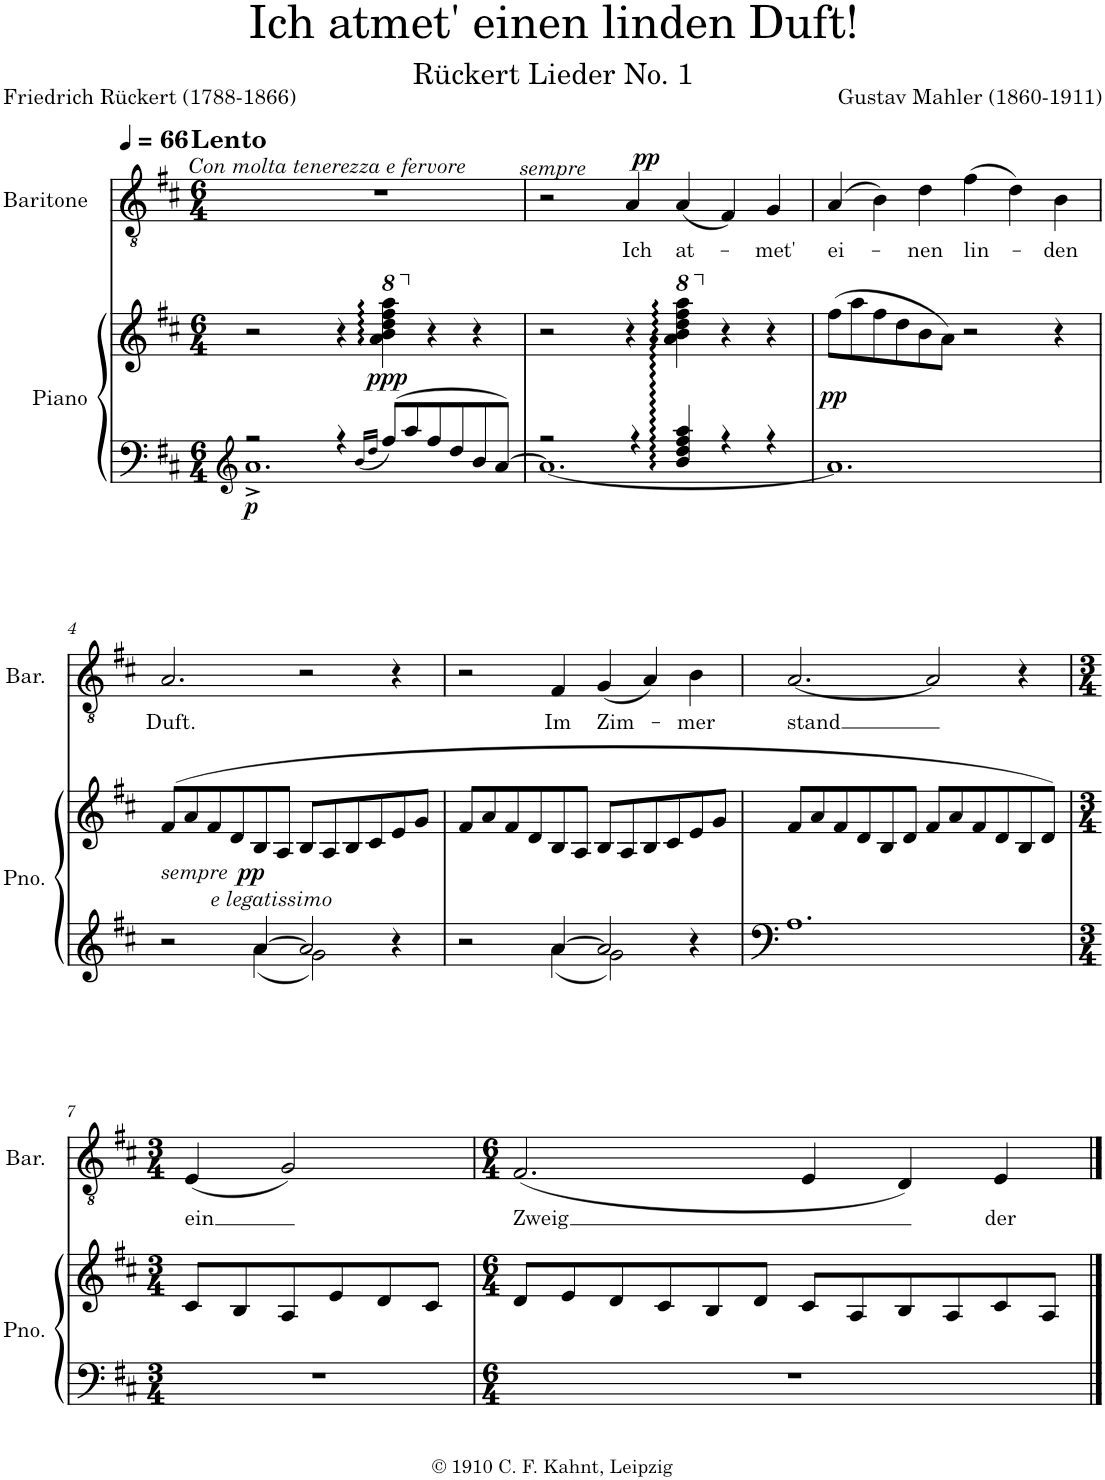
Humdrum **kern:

**kern	**kern	**dynam	**kern	**text	**dynam
*part2	*part2	*part2	*part1	*part1	*part1
*staff3	*staff2	*staff2/3	*staff1	*staff1	*staff1
*I"Piano	*	*	*I"Baritone	*	*
*I'Pno.	*	*	*I'Bar.	*	*
*clefG2	*clefG2	*	*clefGv2	*	*
*k[f#c#]	*k[f#c#]	*	*k[f#c#]	*	*
*M6/4	*M6/4	*	*M6/4	*	*
*MM66	*MM66	*	*MM66	*	*
=1	=1	=1	=1	=1	=1
*^	*	*	*	*	*
!	!	!	!	!LO:TX:a:B:t=Lento	!	!
!	!	!	!	!LO:TX:a:i:t=Con molta tenerezza e fervore	!	!
!	!	!	!LO:DY:b=2	!	!	!
2r	1.a^	2r	p	1.r	.	.
4r	.	4r	.	.	.	.
16qb/LL	.	.	.	.	.	.
16qdd/JJ	.	.	.	.	.	.
*	*	*8va	*	*	*	*
!	!	!	!LO:DY:b	!	!	!
8ff#/L	.	4aa\:: 4bb\:: 4ddd\:: 4fff#\:: 4aaa\::	ppp	.	.	.
8aa/	.	.	.	.	.	.
*	*	*X8va	*	*	*	*
8ff#/	.	4r	.	.	.	.
8dd/	.	.	.	.	.	.
8b/	.	4r	.	.	.	.
[8a^/J	.	.	.	.	.	.
=2	=2	=2	=2	=2	=2	=2
!	!	!	!	!LO:TX:a:i:t=sempre	!	!
2r	1.a_	2r	.	2r	.	.
!	!	!	!	!	!LO:LY:b	!LO:DY:a
4r	.	4r	.	4A/	Ich	pp
*	*	*8va	*	*	*	*
!	!	!	!	!	!LO:LY:b	!
4b/: 4dd/: 4ff#/: 4aa/:	.	4aa\:: 4bb\:: 4ddd\:: 4fff#\:: 4aaa\::	.	(4A/	at-	.
*	*	*X8va	*	*	*	*
4r	.	4r	.	4F#/)	.	.
!	!	!	!	!	!LO:LY:b	!
4r	.	4r	.	4G/	-met'	.
*v	*v	*	*	*	*	*
=3	=3	=3	=3	=3	=3
!	!	!LO:DY:b	!	!LO:LY:b	!
1.a]	(8ff#\L	pp	(4A/	ei-	.
.	8aa\	.	.	.	.
.	8ff#\	.	4B\)	.	.
.	8dd\	.	.	.	.
!	!	!	!	!LO:LY:b	!
.	8b\	.	4d\	-nen	.
.	8a\J)	.	.	.	.
!	!	!	!	!LO:LY:b	!
.	2r	.	(4f#\	lin-	.
.	.	.	4d\)	.	.
!	!	!	!	!LO:LY:b	!
.	4r	.	4B\	-den	.
!!LO:LB:g=z
=4	=4	=4	=4	=4	=4
*^	*	*	*	*	*
!	!	!LO:TX:b:i:t=sempre	!	!	!	!
!	!	!	!LO:DY:b	!	!LO:LY:b	!
2r	2ryy	(>8f#/L	pp	2.A/	Duft.	.
.	.	8a/	.	.	.	.
.	.	8f#/	.	.	.	.
.	.	8d/	.	.	.	.
!	!	!LO:TX:b:i:t=e legatissimo	!	!	!	!
[4a/	4a\	8B/	.	.	.	.
.	.	8A/J	.	.	.	.
2a/]	2g\	8B/L	.	2r	.	.
.	.	8A/	.	.	.	.
.	.	8B/	.	.	.	.
.	.	8c#/	.	.	.	.
4r	4ryy	8e/	.	4r	.	.
.	.	8g/J	.	.	.	.
=5	=5	=5	=5	=5	=5	=5
2r	2ryy	8f#/L	.	2r	.	.
.	.	8a/	.	.	.	.
.	.	8f#/	.	.	.	.
.	.	8d/	.	.	.	.
!	!	!	!	!	!LO:LY:b	!
[4a/	4a\	8B/	.	4F#/	Im	.
.	.	8A/J	.	.	.	.
!	!	!	!	!	!LO:LY:b	!
2a/]	2g\	8B/L	.	(4G/	Zim-	.
.	.	8A/	.	.	.	.
.	.	8B/	.	4A/)	.	.
.	.	8c#/	.	.	.	.
!	!	!	!	!	!LO:LY:b	!
4r	4ryy	8e/	.	4B\	-mer	.
.	.	8g/J	.	.	.	.
*v	*v	*	*	*	*	*
=6	=6	=6	=6	=6	=6
!	!	!	!	!LO:LY:b	!
1.A	8f#/L	.	[2.A/	stand	.
.	8a/	.	.	.	.
.	8f#/	.	.	.	.
.	8d/	.	.	.	.
.	8B/	.	.	.	.
.	8d/J	.	.	.	.
.	8f#/L	.	2A/]	.	.
.	8a/	.	.	.	.
.	8f#/	.	.	.	.
.	8d/	.	.	.	.
.	8B/	.	4r	.	.
.	8d/J)	.	.	.	.
!!LO:LB:g=z
=7	=7	=7	=7	=7	=7
*M3/4	*M3/4	*	*M3/4	*	*
!	!	!	!	!LO:LY:b	!
2.r	8c#/L	.	(4E/	ein	.
.	8B/	.	.	.	.
.	8A/	.	2G/)	.	.
.	8e/	.	.	.	.
.	8d/	.	.	.	.
.	8c#/J	.	.	.	.
=8	=8	=8	=8	=8	=8
*M6/4	*M6/4	*	*M6/4	*	*
!	!	!	!	!LO:LY:b	!
1.r	8d/L	.	(2.F#/	Zweig	.
.	8e/	.	.	.	.
.	8d/	.	.	.	.
.	8c#/	.	.	.	.
.	8B/	.	.	.	.
.	8d/J	.	.	.	.
.	8c#/L	.	4E/	.	.
.	8A/	.	.	.	.
.	8B/	.	4D/)	.	.
.	8A/	.	.	.	.
!	!	!	!	!LO:LY:b	!
.	8c#/	.	4E/	der	.
.	8A/J	.	.	.	.
==	==	==	==	==	==
*-	*-	*-	*-	*-	*-
